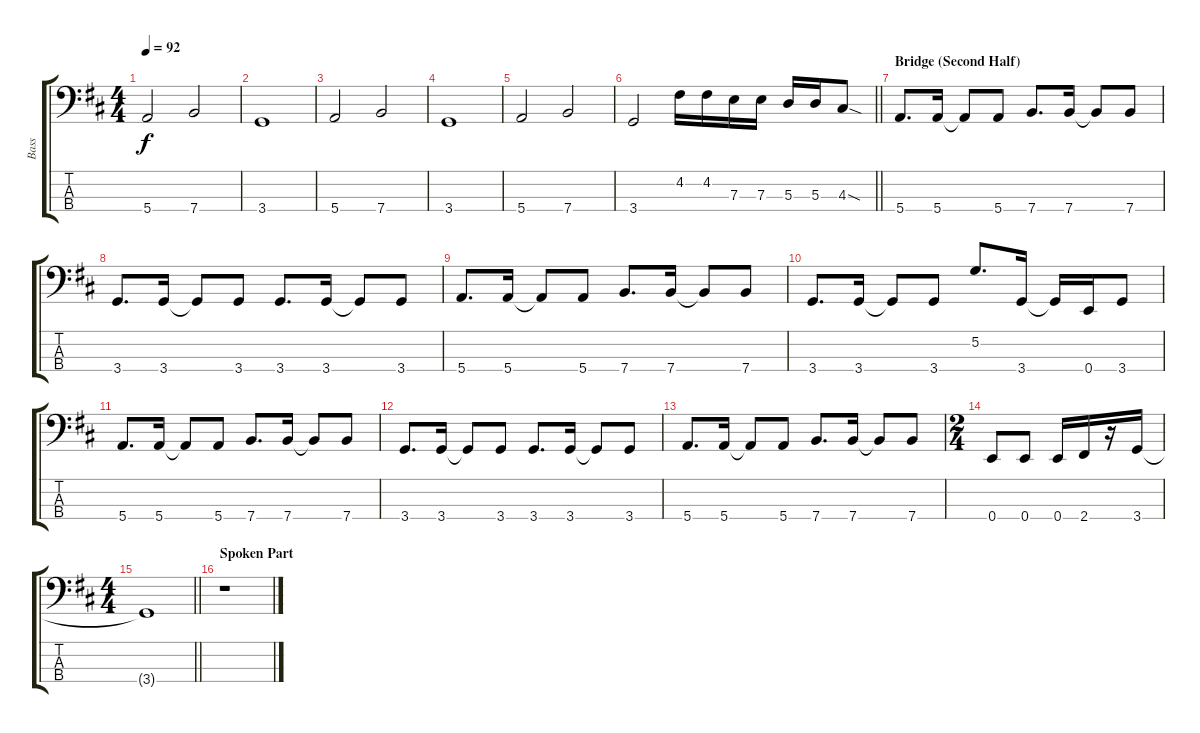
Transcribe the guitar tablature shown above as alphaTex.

\track ("Bass" "Bass") {instrument electricbassfinger}
\staff {score tabs}
\tuning (G2 D2 A1 E1) {hide}
\ts (4 4)
\tempo 92
\clef f4
\ks d
5.4.2{dy f} 7.4.2 |
3.4.1 |
5.4.2 7.4.2 |
3.4.1 |
5.4.2 7.4.2 |
\barLineRight lightlight
3.4.2 4.2.16 4.2.16 7.3.16 7.3.16 5.3.16 5.3.16 4.3{sod}.8 |
\section ("" "Bridge (Second Half)")
5.4.8{d} 5.4.16 5.4{t}.8 5.4.8 7.4.8{d} 7.4.16 7.4{t}.8 7.4.8 |
3.4.8{d} 3.4.16 3.4{t}.8 3.4.8 3.4.8{d} 3.4.16 3.4{t}.8 3.4.8 |
5.4.8{d} 5.4.16 5.4{t}.8 5.4.8 7.4.8{d} 7.4.16 7.4{t}.8 7.4.8 |
3.4.8{d} 3.4.16 3.4{t}.8 3.4.8 5.2.8{d} 3.4.16 3.4{t}.16 0.4.16 3.4.8 |
5.4.8{d} 5.4.16 5.4{t}.8 5.4.8 7.4.8{d} 7.4.16 7.4{t}.8 7.4.8 |
3.4.8{d} 3.4.16 3.4{t}.8 3.4.8 3.4.8{d} 3.4.16 3.4{t}.8 3.4.8 |
5.4.8{d} 5.4.16 5.4{t}.8 5.4.8 7.4.8{d} 7.4.16 7.4{t}.8 7.4.8 |
\ts (2 4)
0.4.8 0.4.8 0.4.16 2.4.16 r.16 3.4.16 |
\ts (4 4)
\barLineRight lightlight
3.4{t}.1 |
\section ("" "Spoken Part")
r.1
